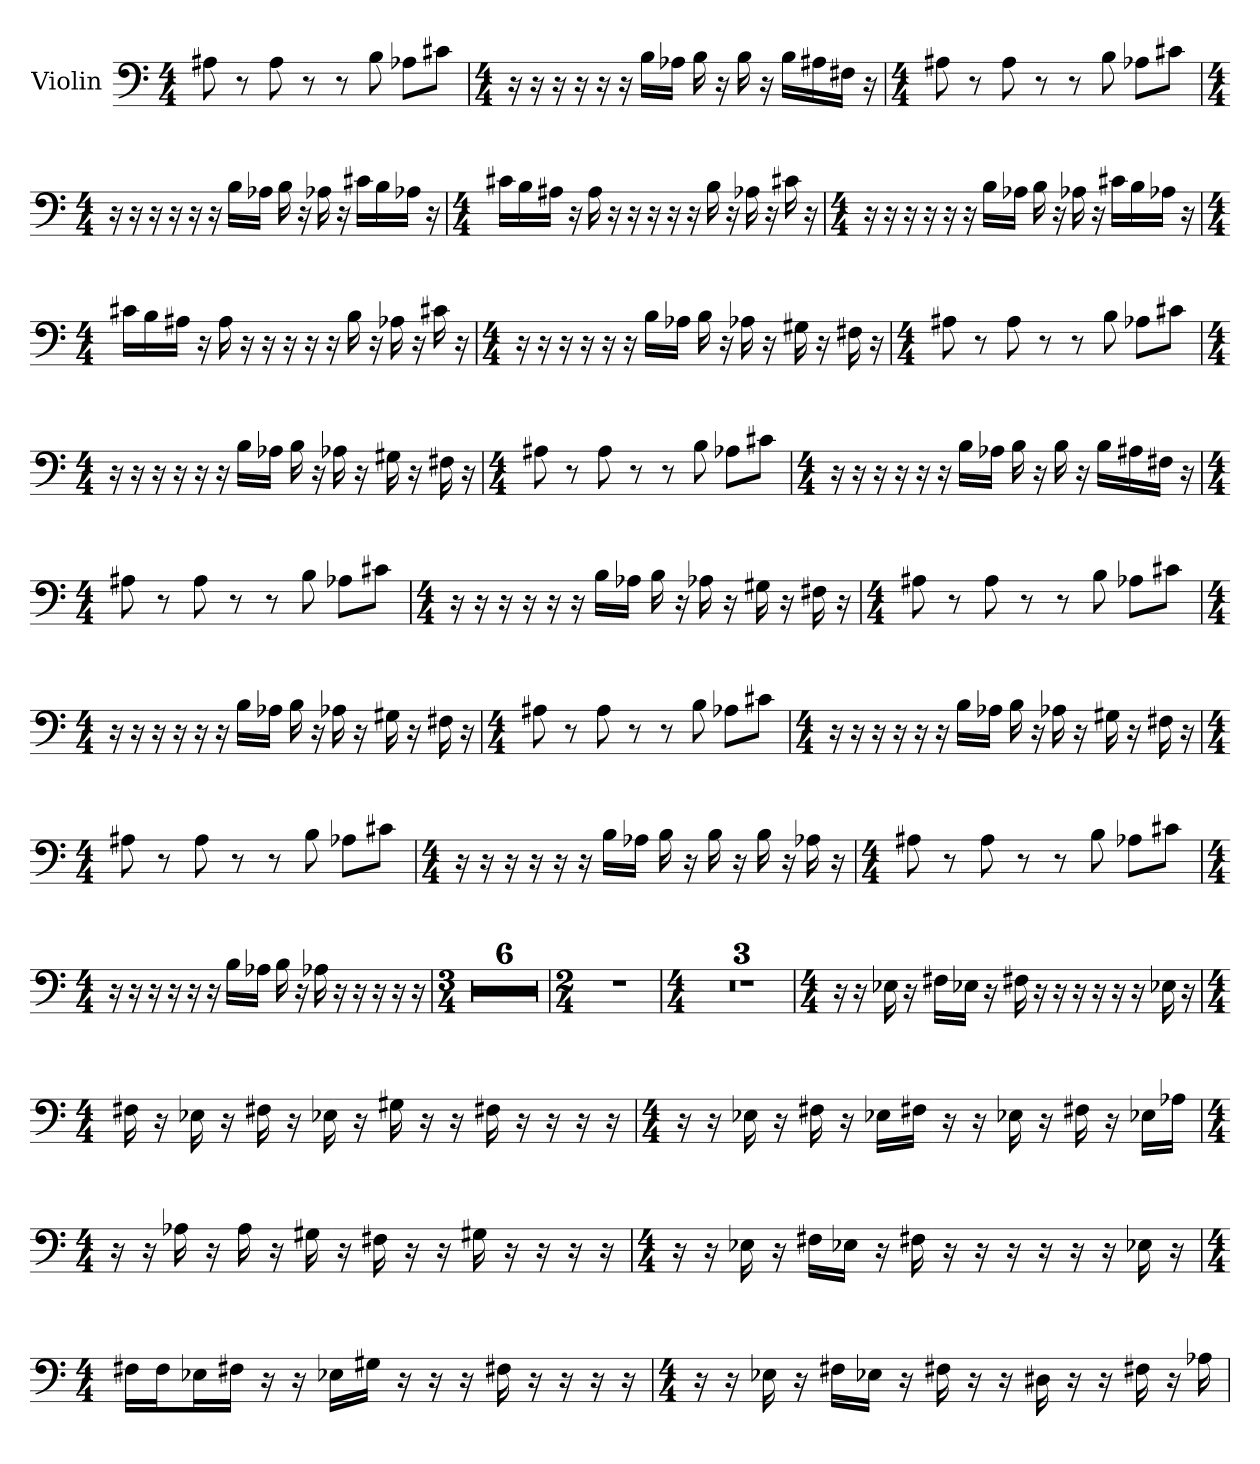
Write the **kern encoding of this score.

**kern
*part1
*staff1
*I"Violin
*I'Vln
*M4/4
=
8A#X
8r
8A#
8r
8r
8B
8A-XL
8c#XJ
=
*M4/4
16r
16r
16r
16r
16r
16r
16BLL
16A-XJJ
16B
16r
16B
16r
16BLL
16A#X
16F#XJJ
16r
=
*M4/4
8A#X
8r
8A#
8r
8r
8B
8A-XL
8c#XJ
=
*M4/4
16r
16r
16r
16r
16r
16r
16BLL
16A-XJJ
16B
16r
16A-X
16r
16c#XLL
16B
16A-XJJ
16r
=
*M4/4
16c#XLL
16B
16A#XJJ
16r
16A#
16r
16r
16r
16r
16r
16B
16r
16A-X
16r
16c#X
16r
=
*M4/4
16r
16r
16r
16r
16r
16r
16BLL
16A-XJJ
16B
16r
16A-X
16r
16c#XLL
16B
16A-XJJ
16r
=
*M4/4
16c#XLL
16B
16A#XJJ
16r
16A#
16r
16r
16r
16r
16r
16B
16r
16A-X
16r
16c#X
16r
=
*M4/4
16r
16r
16r
16r
16r
16r
16BLL
16A-XJJ
16B
16r
16A-X
16r
16G#X
16r
16F#X
16r
=
*M4/4
8A#X
8r
8A#
8r
8r
8B
8A-XL
8c#XJ
=
*M4/4
16r
16r
16r
16r
16r
16r
16BLL
16A-XJJ
16B
16r
16A-X
16r
16G#X
16r
16F#X
16r
=
*M4/4
8A#X
8r
8A#
8r
8r
8B
8A-XL
8c#XJ
=
*M4/4
16r
16r
16r
16r
16r
16r
16BLL
16A-XJJ
16B
16r
16B
16r
16BLL
16A#X
16F#XJJ
16r
=
*M4/4
8A#X
8r
8A#
8r
8r
8B
8A-XL
8c#XJ
=
*M4/4
16r
16r
16r
16r
16r
16r
16BLL
16A-XJJ
16B
16r
16A-X
16r
16G#X
16r
16F#X
16r
=
*M4/4
8A#X
8r
8A#
8r
8r
8B
8A-XL
8c#XJ
=
*M4/4
16r
16r
16r
16r
16r
16r
16BLL
16A-XJJ
16B
16r
16A-X
16r
16G#X
16r
16F#X
16r
=
*M4/4
8A#X
8r
8A#
8r
8r
8B
8A-XL
8c#XJ
=
*M4/4
16r
16r
16r
16r
16r
16r
16BLL
16A-XJJ
16B
16r
16A-X
16r
16G#X
16r
16F#X
16r
=
*M4/4
8A#X
8r
8A#
8r
8r
8B
8A-XL
8c#XJ
=
*M4/4
16r
16r
16r
16r
16r
16r
16BLL
16A-XJJ
16B
16r
16B
16r
16B
16r
16A-X
16r
=
*M4/4
8A#X
8r
8A#
8r
8r
8B
8A-XL
8c#XJ
=
*M4/4
16r
16r
16r
16r
16r
16r
16BLL
16A-XJJ
16B
16r
16A-X
16r
16r
16r
16r
16r
=
*M3/4
2.r
=
*M3/4
2.r
=
*M3/4
2.r
=
*M3/4
2.r
=
*M3/4
2.r
=
*M3/4
2.r
=
*M2/4
2r
=
*M4/4
1r
=
*M4/4
1r
=
*M4/4
1r
=
*M4/4
16r
16r
16E-X
16r
16F#XLL
16E-XJJ
16r
16F#X
16r
16r
16r
16r
16r
16r
16E-X
16r
=
*M4/4
16F#X
16r
16E-X
16r
16F#X
16r
16E-X
16r
16G#X
16r
16r
16F#X
16r
16r
16r
16r
=
*M4/4
16r
16r
16E-X
16r
16F#X
16r
16E-XLL
16F#XJJ
16r
16r
16E-X
16r
16F#X
16r
16E-XLL
16A-XJJ
=
*M4/4
16r
16r
16A-X
16r
16A-
16r
16G#X
16r
16F#X
16r
16r
16G#X
16r
16r
16r
16r
=
*M4/4
16r
16r
16E-X
16r
16F#XLL
16E-XJJ
16r
16F#X
16r
16r
16r
16r
16r
16r
16E-X
16r
=
*M4/4
16F#XLL
16F#J
16E-XL
16F#XJJ
16r
16r
16E-XLL
16G#XJJ
16r
16r
16r
16F#X
16r
16r
16r
16r
=
*M4/4
16r
16r
16E-X
16r
16F#XLL
16E-XJJ
16r
16F#X
16r
16r
16D#X
16r
16r
16F#X
16r
16A-X
=
*-
